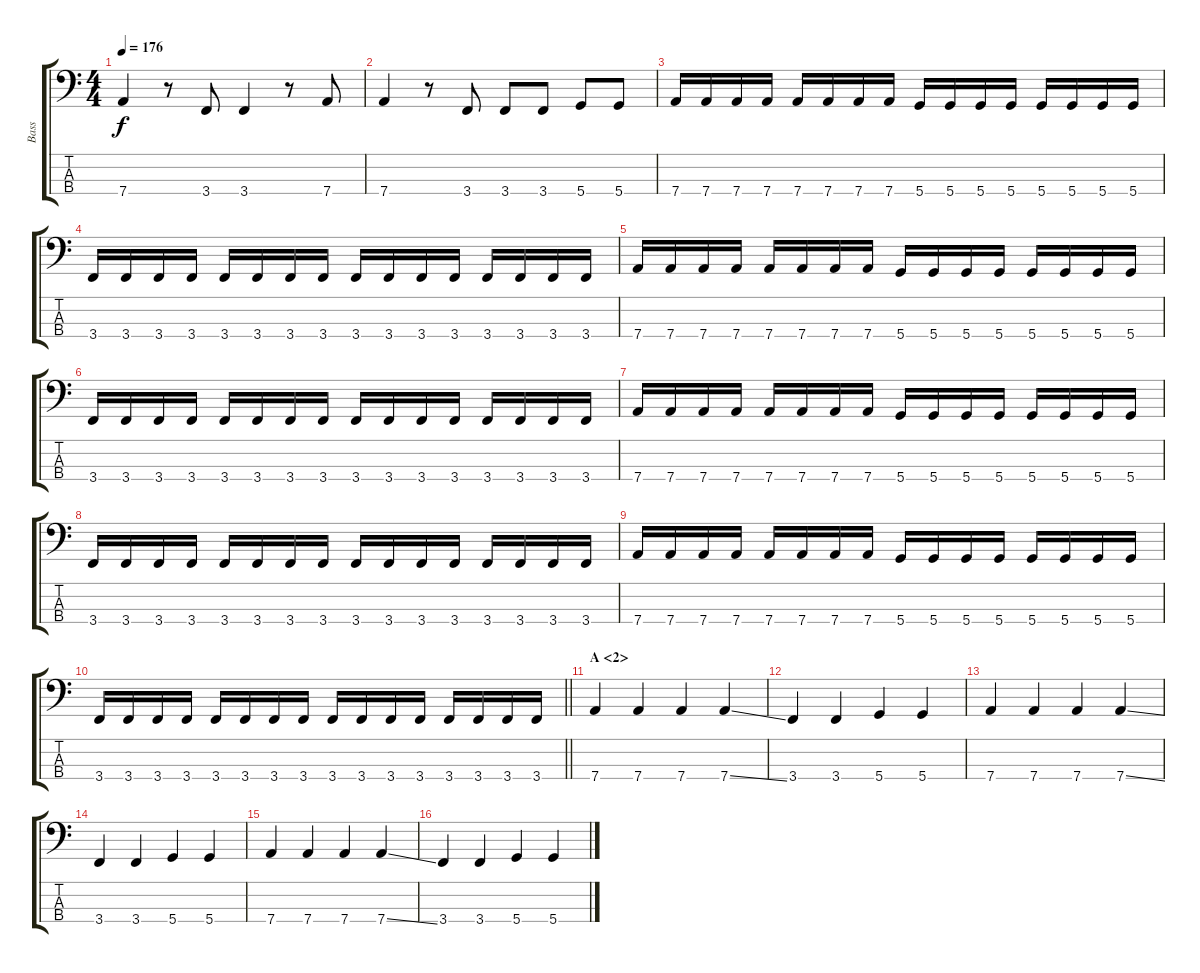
\track ("Bass" "Bass") {instrument electricbassfinger}
\staff {score tabs}
\tuning (G2 D2 A1 D1) {hide}
\ts (4 4)
\tempo 176
\clef f4
\ks c
7.4.4{dy f} r.8 3.4.8 3.4.4 r.8 7.4.8 |
7.4.4 r.8 3.4.8 3.4.8 3.4.8 5.4.8 5.4.8 |
7.4.16 7.4.16 7.4.16 7.4.16 7.4.16 7.4.16 7.4.16 7.4.16 5.4.16 5.4.16 5.4.16 5.4.16 5.4.16 5.4.16 5.4.16 5.4.16 |
3.4.16 3.4.16 3.4.16 3.4.16 3.4.16 3.4.16 3.4.16 3.4.16 3.4.16 3.4.16 3.4.16 3.4.16 3.4.16 3.4.16 3.4.16 3.4.16 |
7.4.16 7.4.16 7.4.16 7.4.16 7.4.16 7.4.16 7.4.16 7.4.16 5.4.16 5.4.16 5.4.16 5.4.16 5.4.16 5.4.16 5.4.16 5.4.16 |
3.4.16 3.4.16 3.4.16 3.4.16 3.4.16 3.4.16 3.4.16 3.4.16 3.4.16 3.4.16 3.4.16 3.4.16 3.4.16 3.4.16 3.4.16 3.4.16 |
7.4.16 7.4.16 7.4.16 7.4.16 7.4.16 7.4.16 7.4.16 7.4.16 5.4.16 5.4.16 5.4.16 5.4.16 5.4.16 5.4.16 5.4.16 5.4.16 |
3.4.16 3.4.16 3.4.16 3.4.16 3.4.16 3.4.16 3.4.16 3.4.16 3.4.16 3.4.16 3.4.16 3.4.16 3.4.16 3.4.16 3.4.16 3.4.16 |
7.4.16 7.4.16 7.4.16 7.4.16 7.4.16 7.4.16 7.4.16 7.4.16 5.4.16 5.4.16 5.4.16 5.4.16 5.4.16 5.4.16 5.4.16 5.4.16 |
\barLineRight lightlight
3.4.16 3.4.16 3.4.16 3.4.16 3.4.16 3.4.16 3.4.16 3.4.16 3.4.16 3.4.16 3.4.16 3.4.16 3.4.16 3.4.16 3.4.16 3.4.16 |
\section ("" "A <2>")
7.4.4 7.4.4 7.4.4 7.4{ss}.4 |
3.4.4 3.4.4 5.4.4 5.4.4 |
7.4.4 7.4.4 7.4.4 7.4{ss}.4 |
3.4.4 3.4.4 5.4.4 5.4.4 |
7.4.4 7.4.4 7.4.4 7.4{ss}.4 |
3.4.4 3.4.4 5.4.4 5.4.4
